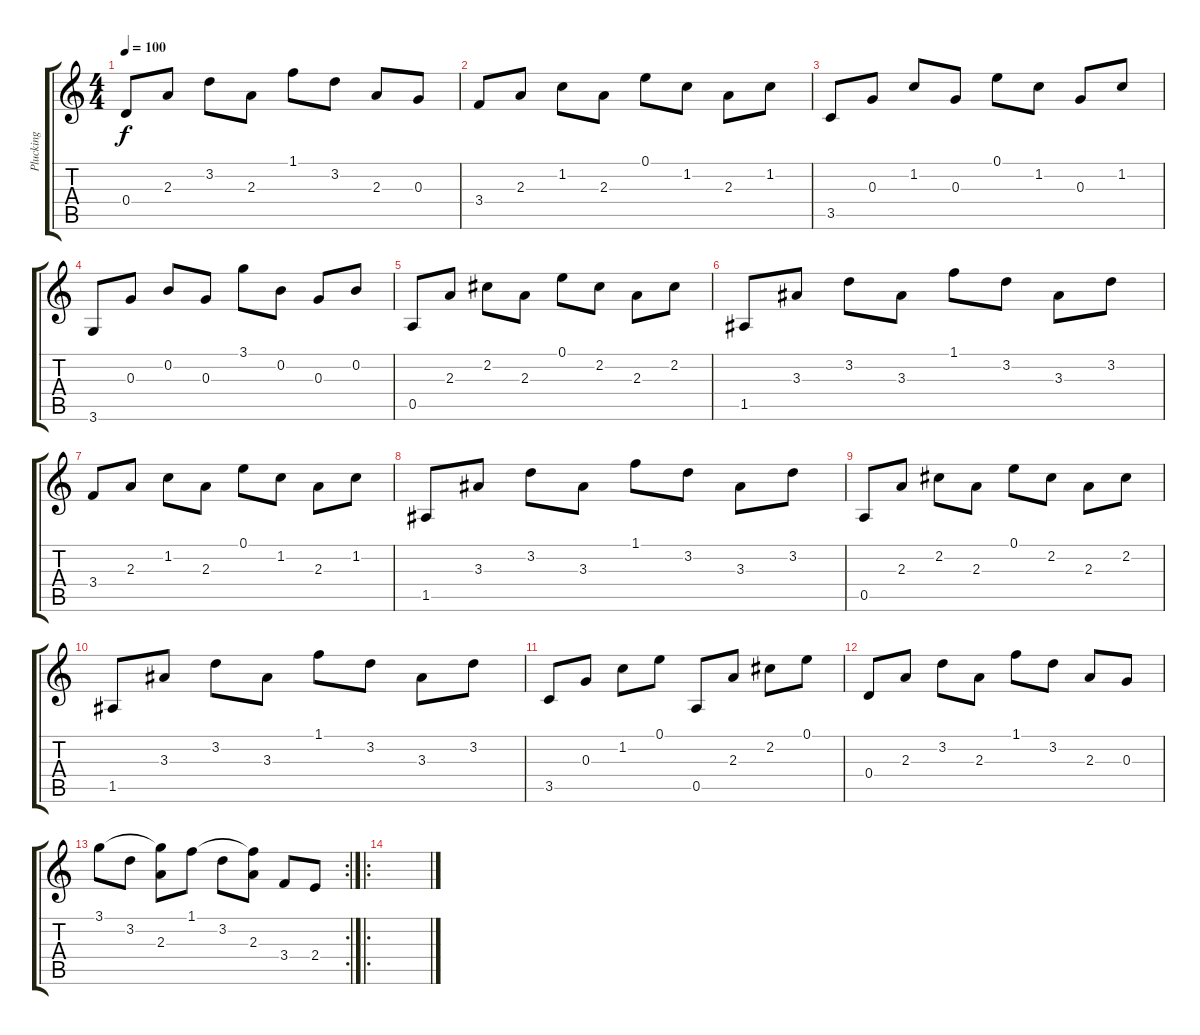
\track ("Plucking" "Plucking") {instrument acousticguitarnylon}
\staff {score tabs}
\tuning (E4 B3 G3 D3 A2 E2) {hide}
\ts (4 4)
\tempo 100
\clef g2
\ks c
0.4.8{dy f} 2.3.8 3.2.8 2.3.8 1.1.8 3.2.8 2.3.8 0.3.8 |
3.4.8 2.3.8 1.2.8 2.3.8 0.1.8 1.2.8 2.3.8 1.2.8 |
3.5.8 0.3.8 1.2.8 0.3.8 0.1.8 1.2.8 0.3.8 1.2.8 |
3.6.8 0.3.8 0.2.8 0.3.8 3.1.8 0.2.8 0.3.8 0.2.8 |
0.5.8 2.3.8 2.2.8 2.3.8 0.1.8 2.2.8 2.3.8 2.2.8 |
1.5.8 3.3.8 3.2.8 3.3.8 1.1.8 3.2.8 3.3.8 3.2.8 |
3.4.8 2.3.8 1.2.8 2.3.8 0.1.8 1.2.8 2.3.8 1.2.8 |
1.5.8 3.3.8 3.2.8 3.3.8 1.1.8 3.2.8 3.3.8 3.2.8 |
0.5.8 2.3.8 2.2.8 2.3.8 0.1.8 2.2.8 2.3.8 2.2.8 |
1.5.8 3.3.8 3.2.8 3.3.8 1.1.8 3.2.8 3.3.8 3.2.8 |
3.5.8 0.3.8 1.2.8 0.1.8 0.5.8 2.3.8 2.2.8 0.1.8 |
0.4.8 2.3.8 3.2.8 2.3.8 1.1.8 3.2.8 2.3.8 0.3.8 |
\rc 2
3.1.8 3.2.8 (3.1{t} 2.3).8 1.1.8 3.2.8 (1.1{t} 2.3).8 3.4.8 2.4.8 |
\ro
